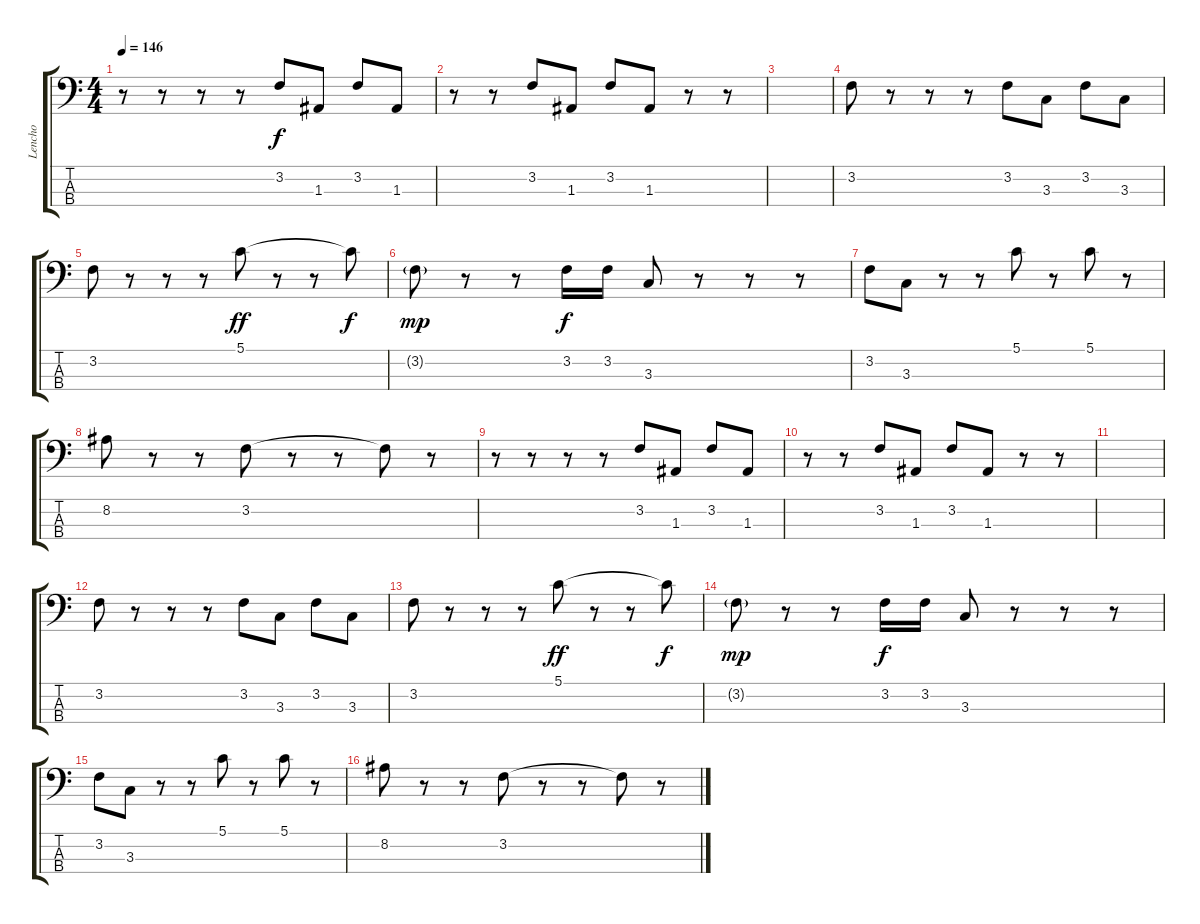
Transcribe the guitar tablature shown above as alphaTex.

\track ("Lencho" "Lencho") {instrument electricbassfinger}
\staff {score tabs}
\tuning (G2 D2 A1 E1) {hide}
\ts (4 4)
\tempo 146
\clef f4
\ks c
r.8{dy f} r.8 r.8 r.8 3.2.8 1.3.8 3.2.8 1.3.8 |
r.8 r.8 3.2.8 1.3.8 3.2.8 1.3.8 r.8 r.8 |
|
3.2.8 r.8 r.8 r.8 3.2.8 3.3.8 3.2.8 3.3.8 |
3.2.8 r.8 r.8 r.8 5.1.8{dy ff} r.8 r.8 5.1{t}.8{dy f} |
3.2{g}.8{dy mp} r.8 r.8 3.2.16{dy f} 3.2.16 3.3.8 r.8 r.8 r.8 |
3.2.8 3.3.8 r.8 r.8 5.1.8 r.8 5.1.8 r.8 |
8.2.8 r.8 r.8 3.2.8 r.8 r.8 3.2{t}.8 r.8 |
r.8 r.8 r.8 r.8 3.2.8 1.3.8 3.2.8 1.3.8 |
r.8 r.8 3.2.8 1.3.8 3.2.8 1.3.8 r.8 r.8 |
|
3.2.8 r.8 r.8 r.8 3.2.8 3.3.8 3.2.8 3.3.8 |
3.2.8 r.8 r.8 r.8 5.1.8{dy ff} r.8 r.8 5.1{t}.8{dy f} |
3.2{g}.8{dy mp} r.8 r.8 3.2.16{dy f} 3.2.16 3.3.8 r.8 r.8 r.8 |
3.2.8 3.3.8 r.8 r.8 5.1.8 r.8 5.1.8 r.8 |
8.2.8 r.8 r.8 3.2.8 r.8 r.8 3.2{t}.8 r.8
